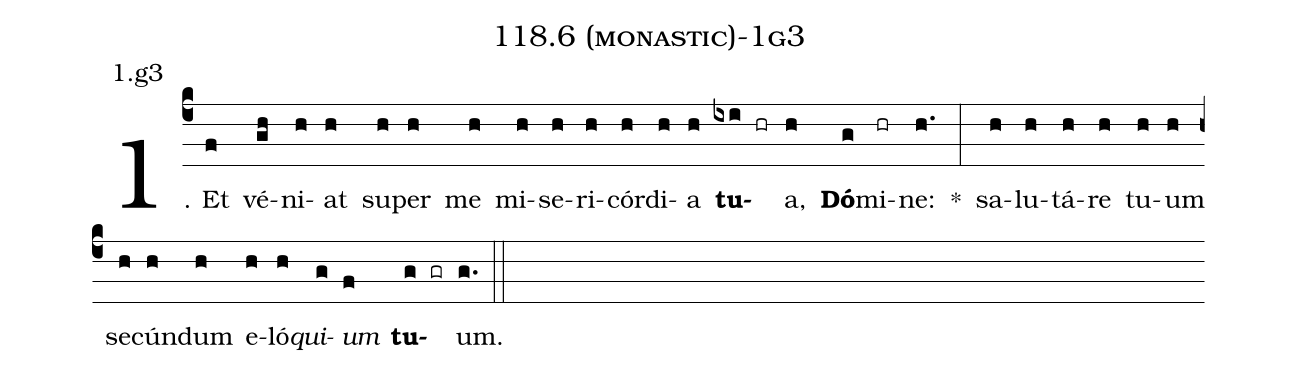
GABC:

name: 118.6 (monastic)-1g3;
annotation: 1.g3;
%%
(c4)1. Et(f) vé(gh)ni(h)at(h) su(h)per(h) me(h) mi(h)se(h)ri(h)cór(h)di(h)a(h) <b>tu</b>(ixi hr)a,(h) <b>Dó</b>(g)mi(hr)ne:(h.) *(:) sa(h)lu(h)tá(h)re(h) tu(h)um(h) se(h)cún(h)dum(h) e(h)ló(h)<i>qui</i>(g)<i>um</i>(f) <b>tu</b>(g gr)um.(g.) (::)
